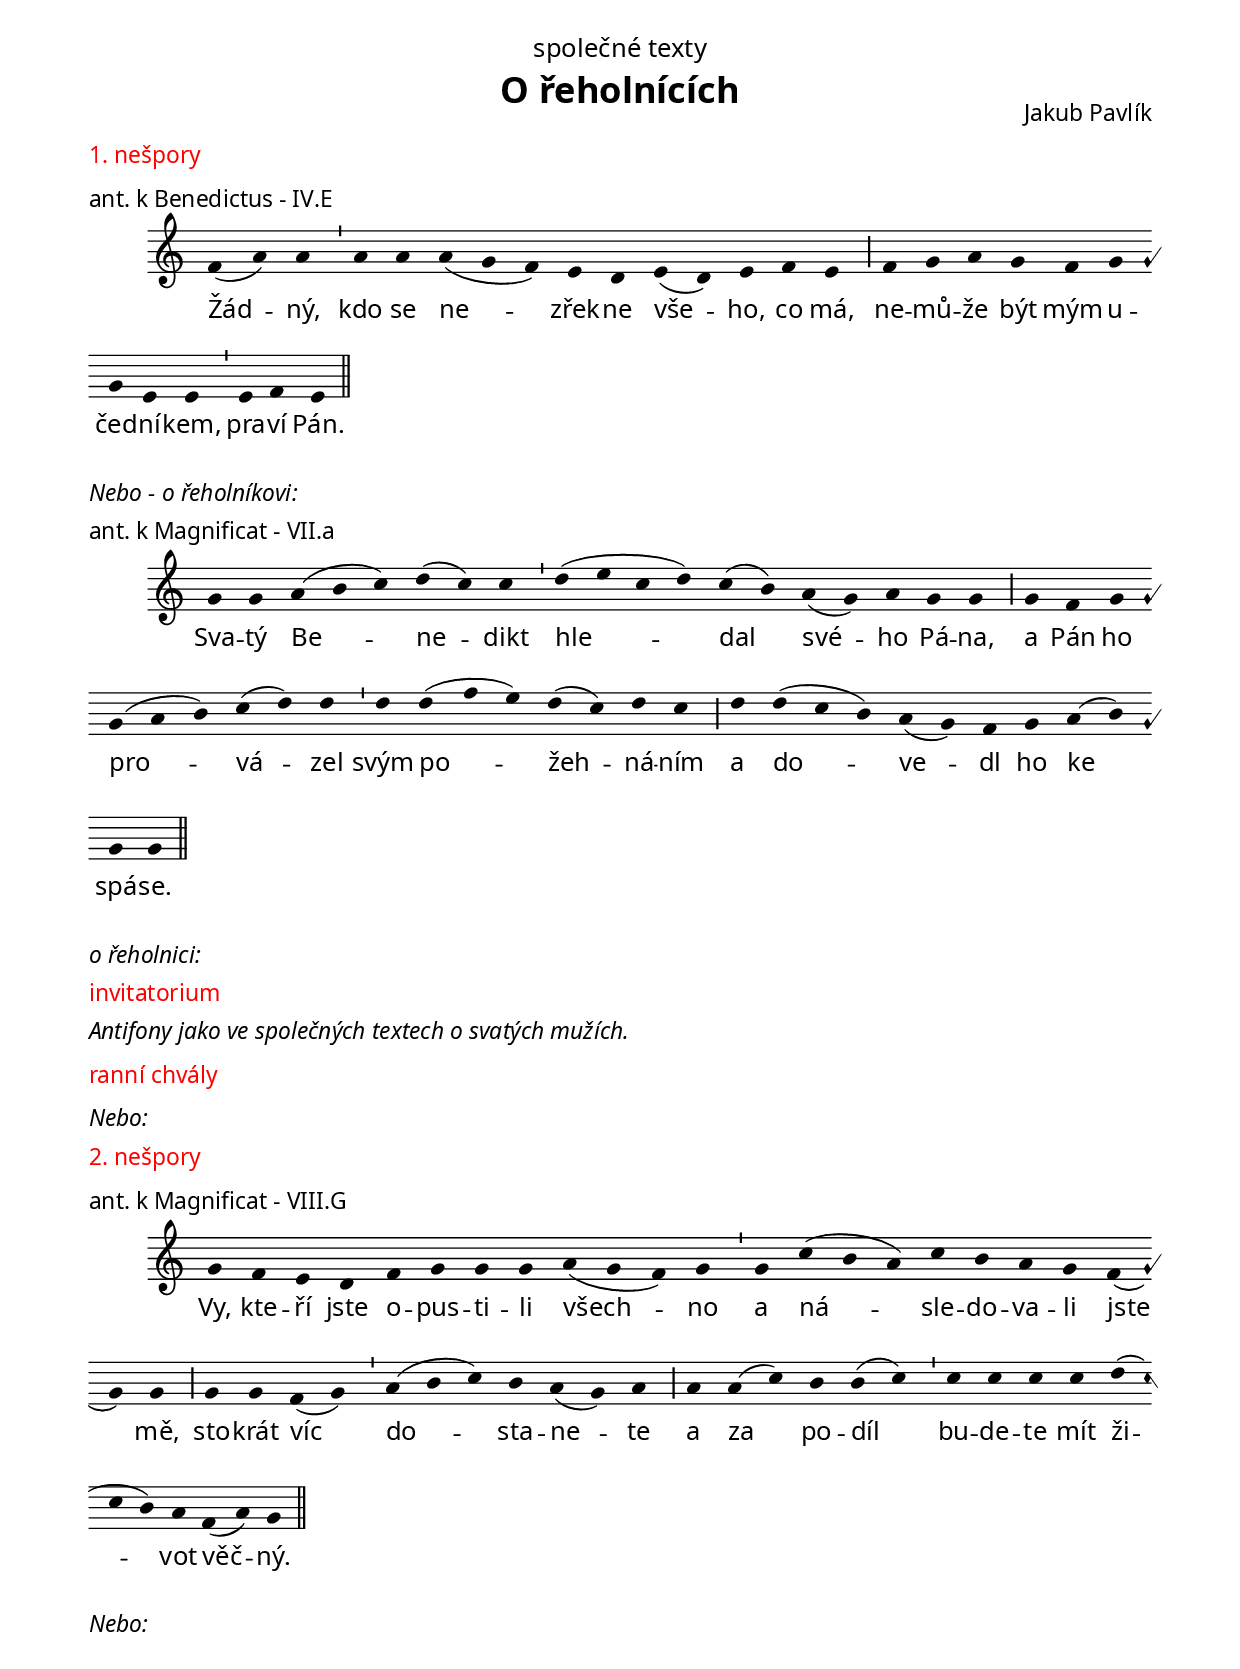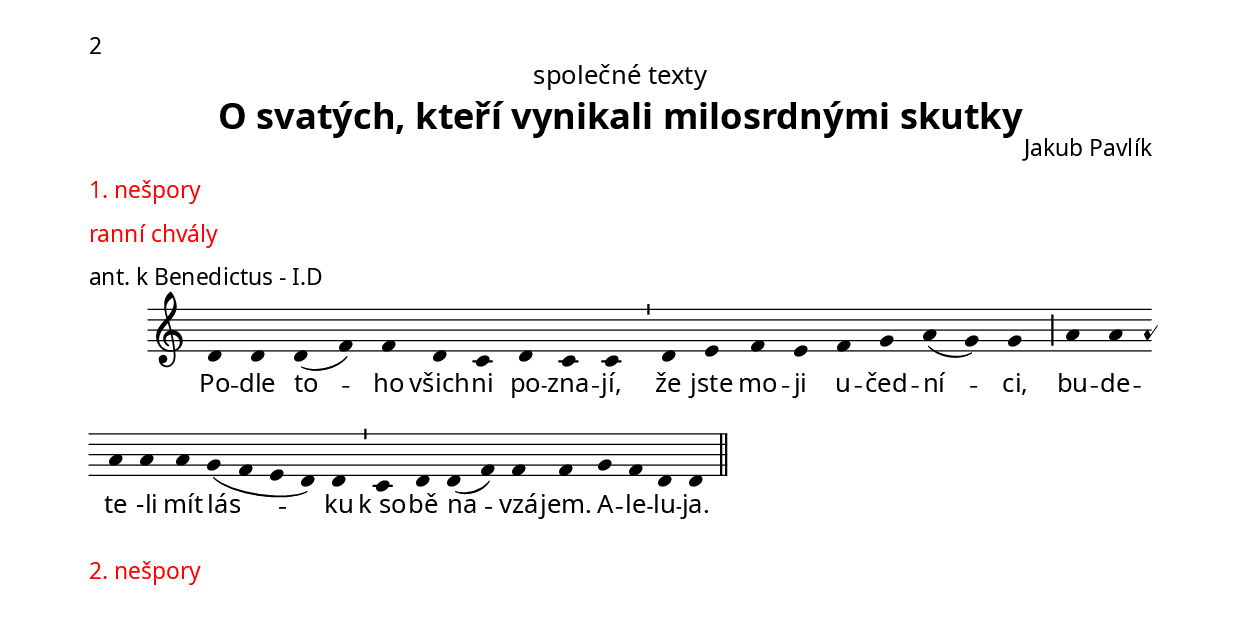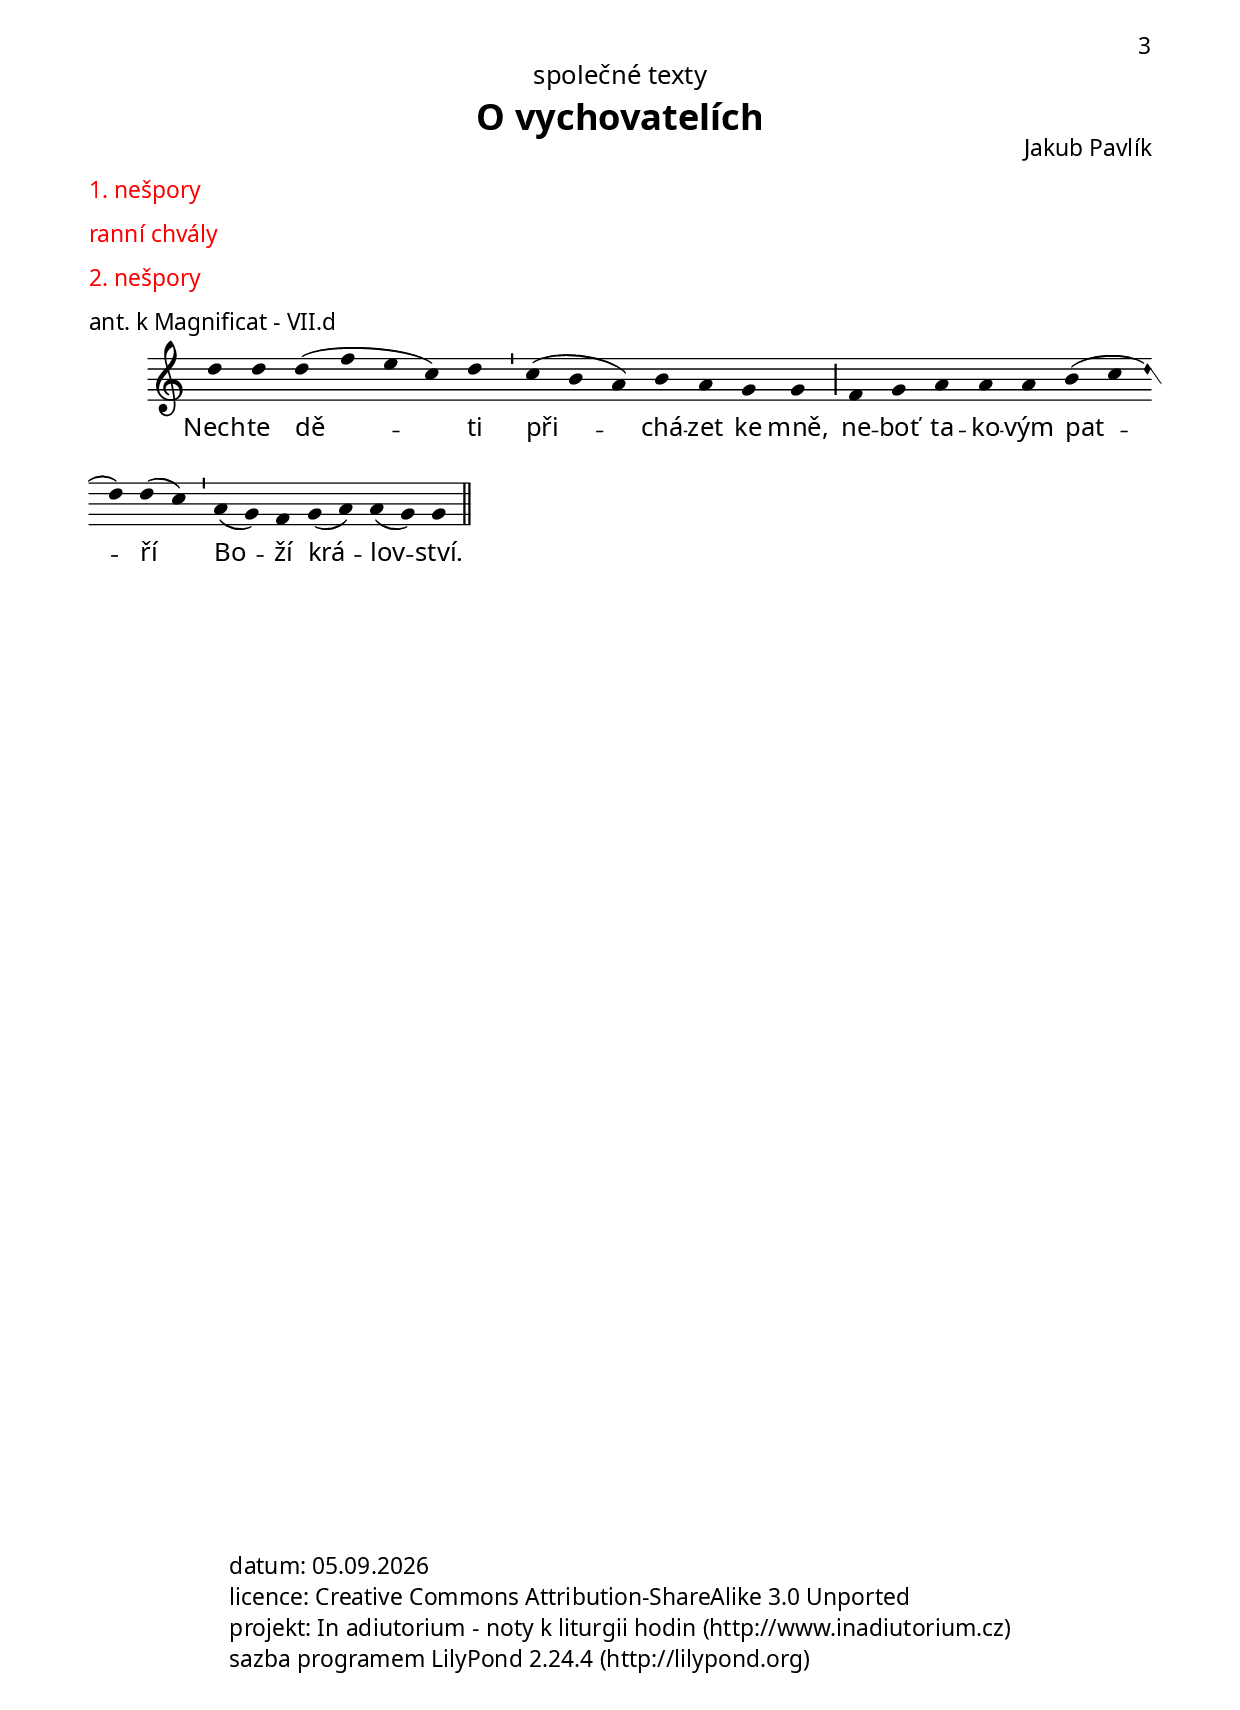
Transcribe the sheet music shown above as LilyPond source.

\version "2.16.0"

\include "../spolecne.ly"
\include "../dilyresponsorii.ly"

\header {
  % subtitle = "(Svatí muži a ženy - podskupiny)"
  composer = "Jakub Pavlík"
}

\bookpart {
  \header {
    title = \markup\titleCommune "O řeholnících"
  }
  
  \markup {\nadpisHodinka {"1. nešpory"}}
  
  \score {
    \relative c' {
      \choralniRezim
      f4( a) a \barMin a a a( g f) e d e( d) e f e \barMaior
      f g a g f g g e e \barMin e f e \barFinalis
      
      
    }
    \addlyrics {
      Žád -- ný, kdo se ne -- zřek -- ne vše -- ho, co má,
      ne -- mů -- že být mým u -- čed -- ní -- kem, pra -- ví Pán.
      
      A -- le -- lu -- ja.
    }
    \header {
      quid = "ant. k Benedictus"
      modus = "IV"
      differentia = "E" 
      psalmus = ""
      id = ""
      fons = "25.8. pět bratří, k Benedictus; přidáno aleluja"
      piece = \markup {\sestavTitulekBezZalmu}
    }
  }
  
  \markup\italic{Nebo - o řeholníkovi:}
  
  \score {
    \relative c'' {
      \choralniRezim
      g4 g a( b c) d( c) c \barMin
      d( e c d) c( b) a( g) a g g \barMaior
      g f g g( a b) c( d) d \barMin d d( f e) d( c) d c \barMaior
      d d( c b) a( g) f g a( b) g g \barFinalis
    }
    \addlyrics {
      Sva -- tý Be -- ne -- dikt 
      hle -- dal své -- ho Pá -- na,
      a Pán ho pro -- vá -- zel svým po -- žeh -- ná -- ním
      a do -- ve -- dl ho ke spá -- se.
      
      A -- le -- lu -- ja.
    }
    \header {
      quid = "ant. k Magnificat"
      modus = "VII"
      differentia = "a" 
      psalmus = ""
      id = ""
      fons = "11.7. sv. Benedikt, k Magnificat; upraveno, přidáno aleluja"
      piece = \markup {\sestavTitulekBezZalmu}
    }
  }
  
  \markup\italic{o řeholnici:}
  
  \score {
    \relative c' {
      \choralniRezim
      
    }
    \addlyrics {
      Pán si ji vy -- vo -- lil na -- vě -- ky ja -- ko ne -- věs -- tu,
      pro -- to -- že je mi -- lo -- srd -- ný a věr -- ný.
      
      A -- le -- lu -- ja.
    }
    \header {
      quid = "ant. k Magnificat"
      modus = ""
      differentia = "" 
      psalmus = ""
      id = ""
      piece = \markup {\sestavTitulekBezZalmu}
    }
  }
  
  \markup {\nadpisHodinka {"invitatorium"}}
  
  \markup\italic{
    Antifony jako ve společných textech o svatých mužích.
  }
  
  \markup {\nadpisHodinka {"ranní chvály"}}
  
  \score {
    \relative c' {
      \choralniRezim
      
    }
    \addlyrics {
      Kaž -- dý, kdo pl -- ní vů -- li
      mé -- ho ne -- bes -- ké -- ho Ot -- ce,
      to je můj bra -- tr i ses -- tra i mat -- ka,
      pra -- ví Pán.
      
      A -- le -- lu -- ja.
    }
    \header {
      quid = "ant. k Benedictus"
      modus = ""
      differentia = "" 
      psalmus = ""
      id = ""
      piece = \markup {\sestavTitulekBezZalmu}
    }
  }
  
  \markup\italic{Nebo:}
  
  \score {
    \relative c' {
      \choralniRezim
      
    }
    \addlyrics {
      Bůh je můj po -- díl, po němž tou -- žím;
      je dob -- rý k_těm, kdo ho hle -- da -- jí.
      
      A -- le -- lu -- ja.
    }
    \header {
      quid = "ant. k Benedictus"
      modus = ""
      differentia = "" 
      psalmus = ""
      id = ""
      piece = \markup {\sestavTitulekBezZalmu}
    }
  }
  
  \markup {\nadpisHodinka {"2. nešpory"}}
  
  \score {
    \relative c'' {
      \choralniRezim
      g f e d f g g g a( g f) g \barMin
      g c( b a) c b a g f( g) g \barMaior
      g g f( g) \barMin a( b c) b a( g) a \barMaior
      a a( c) b b( c) \barMin c c c c d( c b) a f( a) g \barFinalis
    }
    \addlyrics {
      Vy, kte -- ří jste o -- pus -- ti -- li všech -- no
      a ná -- sle -- do -- va -- li jste mě,
      sto -- krát víc do -- sta -- ne -- te 
      a za po -- díl bu -- de -- te mít ži -- vot věč -- ný.
      
      A -- le -- lu -- ja.
    }
    \header {
      quid = "ant. k Magnificat"
      modus = "VIII"
      differentia = "G" 
      psalmus = ""
      id = ""
      fial = "sanktoral/0825benediktabratri.ly#amag"
      fons = "+ pridano aleluja"
      piece = \markup {\sestavTitulekBezZalmu}
    }
  }
  
  \markup\italic{Nebo:}
  
  \score {
    \relative c' {
      \choralniRezim
      
    }
    \addlyrics {
      Bůh žeh -- ná těm,
      kdo ho o -- sla -- vu -- jí
      v_bra -- trs -- kém spo -- le -- čen -- ství.
      
      A -- le -- lu -- ja.
    }
    \header {
      quid = "ant. k Magnificat"
      modus = ""
      differentia = "" 
      psalmus = ""
      id = ""
      piece = \markup {\sestavTitulekBezZalmu}
    }
  }
}

\bookpart {
  \header {
    title = \markup\titleCommune "O svatých, kteří vynikali milosrdnými skutky"
  }
  
  \markup {\nadpisHodinka {"1. nešpory"}}
  
  \score {
    \relative c' {
      \choralniRezim
      
    }
    \addlyrics {
      Bla -- že -- ný je, kdo cí -- tí s_u -- bo -- žá -- ky;
      kdo vě -- ří v_Bo -- ha, pro -- ka -- zu -- je mi -- lo -- sr -- den -- ství.
      
      A -- le -- lu -- ja.
    }
    \header {
      quid = "ant. k Magnificat"
      modus = ""
      differentia = "" 
      psalmus = ""
      id = ""
      piece = \markup {\sestavTitulekBezZalmu}
    }
  }
  
  \markup {\nadpisHodinka {"ranní chvály"}}
  
  \score {
    \relative c' {
      \choralniRezim
      d4 d d( f) f d c d c c \barMin 
      d e f e f g a( g) g \barMaior
      a a a a a g( f e d) d \barMin c d d( f) f f 
      g f d d \barFinalis
    }
    \addlyrics {
      Po -- dle to -- ho všich -- ni po -- zna -- jí,
      že jste mo -- ji u -- čed -- ní -- ci,
      bu -- de -- te -li mít lás -- ku k_so -- bě na -- vzá -- jem.
      
      A -- le -- lu -- ja.
    }
    \header {
      quid = "ant. k Benedictus"
      modus = "I"
      differentia = "D" 
      psalmus = ""
      fial = "antifony/velikonoce_nedeleC.ly#vmagii?upraveno"
      fons = "upraveno pro dobu nevelikonocni"
      id = ""
      piece = \markup {\sestavTitulekBezZalmu}
    }
  }
  
  \markup {\nadpisHodinka {"2. nešpory"}}
  
  \score {
    \relative c' {
      \choralniRezim
      
    }
    \addlyrics {
      A -- men, pra -- vím vám:
      Co -- ko -- li jste u -- dě -- la -- li
      pro jed -- no -- ho z_mých nej -- po -- sled -- něj -- ších brat -- ří,
      pro mě jste u -- dě -- la -- li.
      
      Pojď -- te, po -- žeh -- na -- ní mé -- ho Ot -- ce,
      při -- jmě -- te ja -- ko ú -- děl krá -- lov -- ství,
      kte -- ré je pro vás při -- pra -- ve -- né
      od za -- lo -- že -- ní svě -- ta.
      
      A -- le -- lu -- ja.
    }
    \header {
      quid = "ant. k Magnificat"
      modus = ""
      differentia = "" 
      psalmus = ""
      id = ""
      piece = \markup {\sestavTitulekBezZalmu}
    }
  }
}

\bookpart {
  \header {
    title = \markup\titleCommune "O vychovatelích"
  }
  
  \markup {\nadpisHodinka {"1. nešpory"}}
  
  \score {
    \relative c' {
      \choralniRezim
      
    }
    \addlyrics {
      Sy -- nu, drž se pří -- ka -- zů své -- ho ot -- ce
      a měj na pa -- mě -- ti na -- u -- če -- ní své mat -- ky:
      nos je stá -- le ve svém srd -- ci.
      
      A -- le -- lu -- ja.
    }
    \header {
      quid = "ant. k Magnificat"
      modus = ""
      differentia = "" 
      psalmus = ""
      id = ""
      piece = \markup {\sestavTitulekBezZalmu}
    }
  }
  
  \markup {\nadpisHodinka {"ranní chvály"}}
  
  \score {
    \relative c' {
      \choralniRezim
      
    }
    \addlyrics {
      Jen ten, kdo mi -- lu -- je,
      u -- čí a vy -- cho -- vá -- vá ja -- ko pas -- týř.
      
      A -- le -- lu -- ja.
    }
    \header {
      quid = "ant. k Benedictus"
      modus = ""
      differentia = "" 
      psalmus = ""
      id = ""
      piece = \markup {\sestavTitulekBezZalmu}
    }
  }
  
  \markup {\nadpisHodinka {"2. nešpory"}}
  
  \score {
    \relative c'' {
      \choralniRezim
      d4 d d( f e c) d \barMin c( b a) b a g g \barMaior
      f g a a a b( c d) d( c) \barMin a( g) f g( a) a( g) g \barFinalis
    }
    \addlyrics {
      Nech -- te dě -- ti při -- chá -- zet ke mně,
      ne -- boť ta -- ko -- vým pat -- ří Bo -- ží krá -- lov -- ství.
      
      A -- le -- lu -- ja.
    }
    \header {
      quid = "ant. k Magnificat"
      modus = "VII"
      differentia = "d"
      psalmus = ""
      fial = "antifony/mezidobi_nedeleB_02_10.ly#ne27b-rch-ben?+aleluja"
      id = ""
      piece = \markup {\sestavTitulekBezZalmu}
    }
  }
}